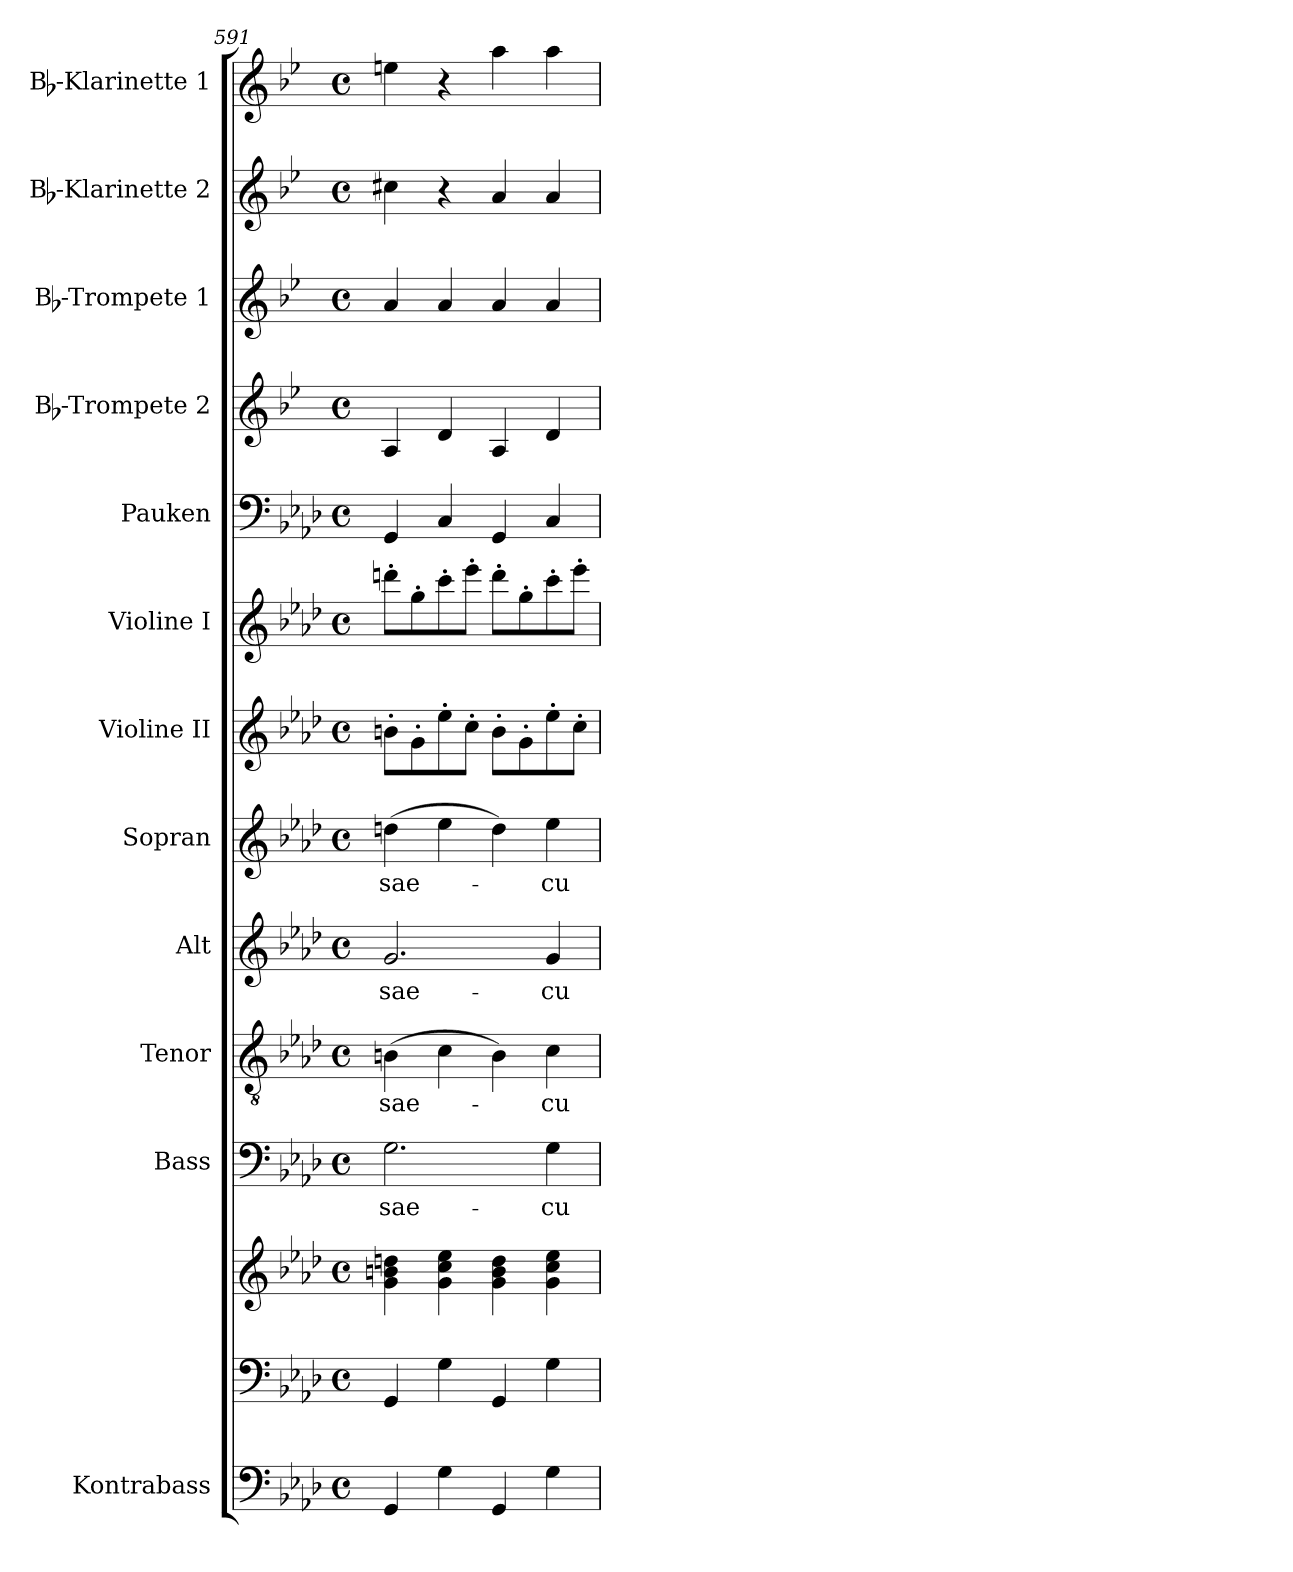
**kern	**kern	**kern	**kern	**text	**kern	**text	**kern	**text	**kern	**text	**kern	**kern	**kern	**kern	**kern	**kern	**kern
*part13	*part12	*part12	*part11	*part11	*part10	*part10	*part9	*part9	*part8	*part8	*part7	*part6	*part5	*part4	*part3	*part2	*part1
*staff14	*staff13	*staff12	*staff11	*staff11	*staff10	*staff10	*staff9	*staff9	*staff8	*staff8	*staff7	*staff6	*staff5	*staff4	*staff3	*staff2	*staff1
*I"Kontrabass	*	*	*I"Bass	*	*I"Tenor	*	*I"Alt	*	*I"Sopran	*	*I"Violine II	*I"Violine I	*I"Pauken	*I"Bb-Trompete 2	*I"Bb-Trompete 1	*I"Bb-Klarinette 2	*I"Bb-Klarinette 1
*I'Kb.	*	*	*I'B.	*	*I'T.	*	*I'A.	*	*I'S.	*	*I'Vl. II	*I'Vl. I	*I'Pk.	*I'Bb Trp. 2	*I'Bb Trp. 1	*I'Bb Kl. 2	*I'Bb Kl. 1
*clefF4	*clefF4	*clefG2	*clefF4	*	*clefGv2	*	*clefG2	*	*clefG2	*	*clefG2	*clefG2	*clefF4	*clefG2	*clefG2	*clefG2	*clefG2
*ITrd7c12	*	*	*	*	*	*	*	*	*	*	*	*	*	*ITrd1c2	*ITrd1c2	*ITrd1c2	*ITrd1c2
*k[b-e-a-d-]	*k[b-e-a-d-]	*k[b-e-a-d-]	*k[b-e-a-d-]	*	*k[b-e-a-d-]	*	*k[b-e-a-d-]	*	*k[b-e-a-d-]	*	*k[b-e-a-d-]	*k[b-e-a-d-]	*k[b-e-a-d-]	*k[b-e-a-d-]	*k[b-e-a-d-]	*k[b-e-a-d-]	*k[b-e-a-d-]
*A-:	*A-:	*A-:	*A-:	*	*A-:	*	*A-:	*	*A-:	*	*A-:	*A-:	*A-:	*A-:	*A-:	*A-:	*A-:
*M4/4	*M4/4	*M4/4	*M4/4	*	*M4/4	*	*M4/4	*	*M4/4	*	*M4/4	*M4/4	*M4/4	*M4/4	*M4/4	*M4/4	*M4/4
*met(c)	*met(c)	*met(c)	*met(c)	*	*met(c)	*	*met(c)	*	*met(c)	*	*met(c)	*met(c)	*met(c)	*met(c)	*met(c)	*met(c)	*met(c)
=591	=591	=591	=591	=591	=591	=591	=591	=591	=591	=591	=591	=591	=591	=591	=591	=591	=591
!	!	!	!	!LO:LY:b	!	!LO:LY:b	!	!LO:LY:b	!	!LO:LY:b	!	!	!	!	!	!	!
4GGG/	4GG/	4g\ 4bn\ 4ddn\	2.G\	sae-	(>4Bn\	sae-	2.g/	sae-	(>4ddn\	sae-	8bn'>\L	8dddn'>\L	4GG/	4G/	4g/	4bn\	4ddn\
.	.	.	.	.	.	.	.	.	.	.	8g'>\	8gg'>\	.	.	.	.	.
4GG\	4G\	4g\ 4cc\ 4ee-\	.	.	4c\	.	.	.	4ee-\	.	8ee-'>\	8ccc'>\	4C/	4c/	4g/	4r	4r
.	.	.	.	.	.	.	.	.	.	.	8cc'>\J	8eee-'>\J	.	.	.	.	.
4GGG/	4GG/	4g\ 4b\ 4dd\	.	.	4B\)	.	.	.	4dd\)	.	8b'>\L	8ddd'>\L	4GG/	4G/	4g/	4g/	4gg\
.	.	.	.	.	.	.	.	.	.	.	8g'>\	8gg'>\	.	.	.	.	.
!	!	!	!	!LO:LY:b	!	!LO:LY:b	!	!LO:LY:b	!	!LO:LY:b	!	!	!	!	!	!	!
4GG\	4G\	4g\ 4cc\ 4ee-\	4G\	-cu-	4c\	-cu-	4g/	-cu-	4ee-\	-cu-	8ee-'>\	8ccc'>\	4C/	4c/	4g/	4g/	4gg\
.	.	.	.	.	.	.	.	.	.	.	8cc'>\J	8eee-'>\J	.	.	.	.	.
=	=	=	=	=	=	=	=	=	=	=	=	=	=	=	=	=	=
*-	*-	*-	*-	*-	*-	*-	*-	*-	*-	*-	*-	*-	*-	*-	*-	*-	*-
